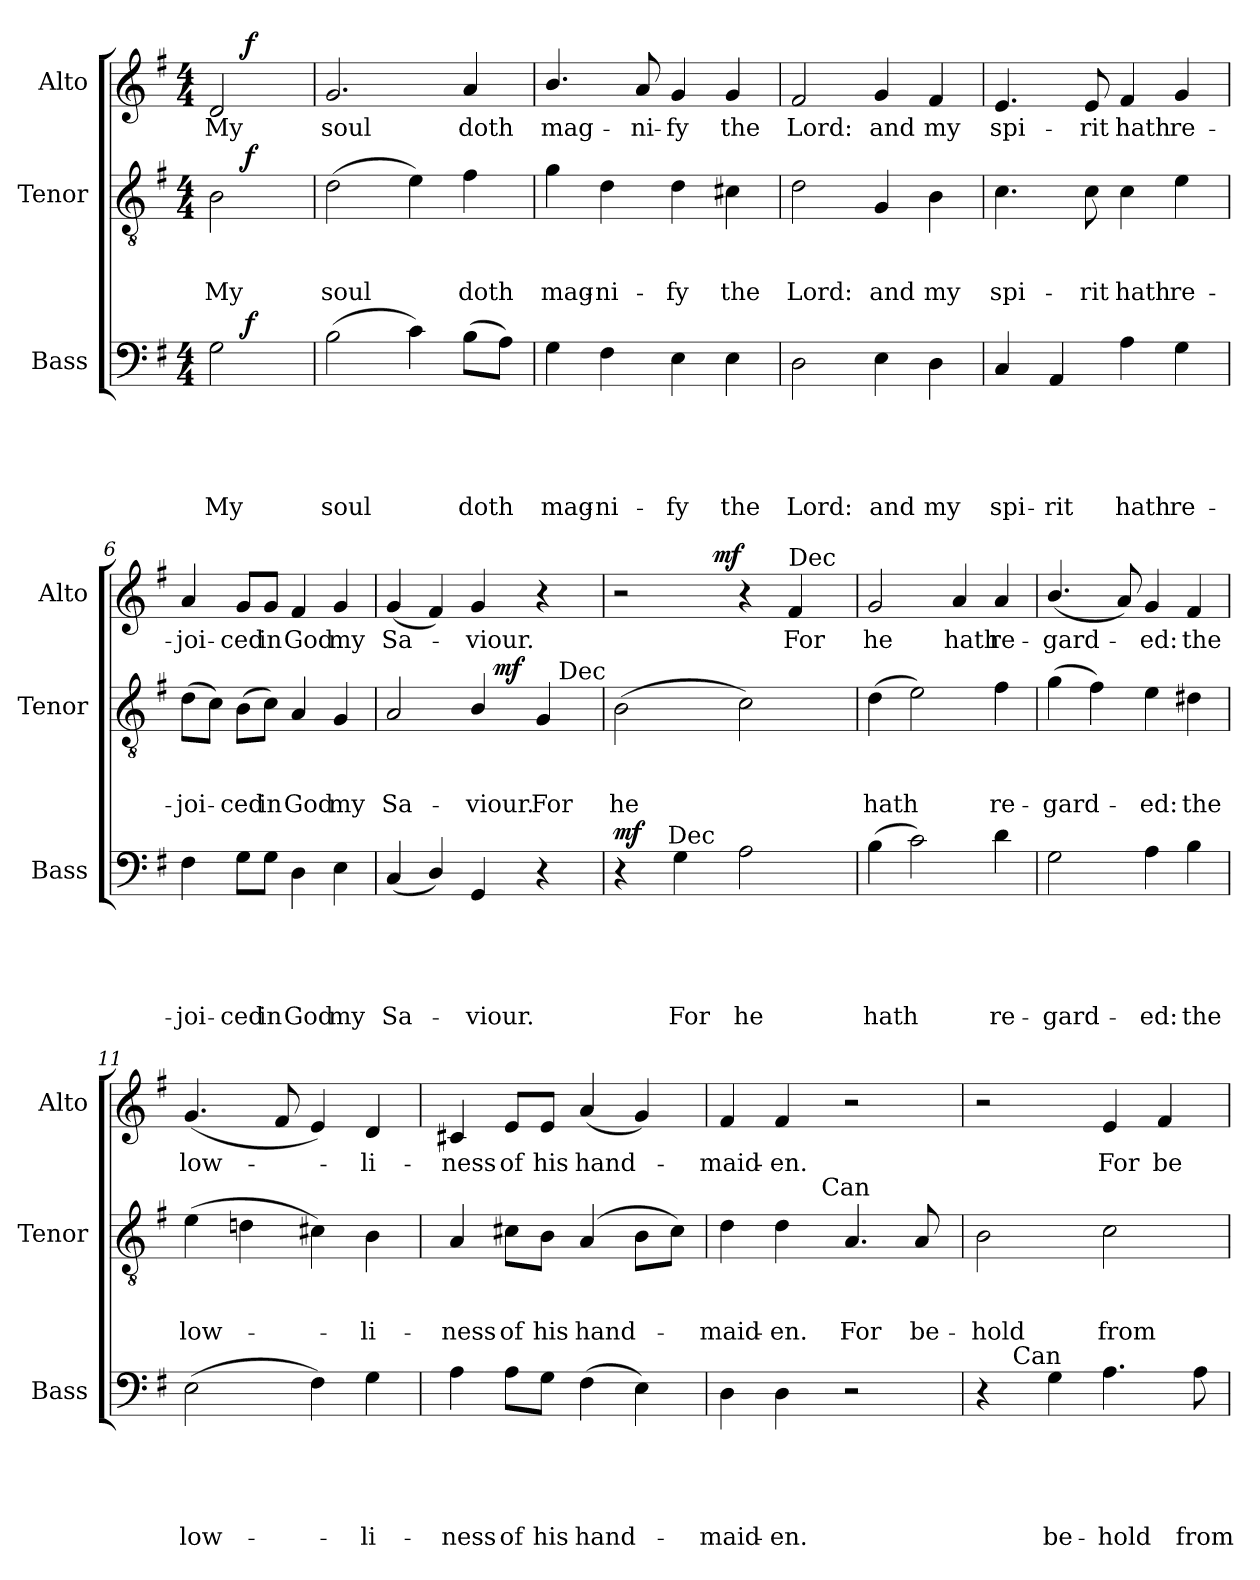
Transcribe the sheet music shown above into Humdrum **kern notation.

**kern	**text	**text	**text	**text	**text	**dynam	**kern	**text	**text	**text	**dynam	**kern	**text	**dynam
*part3	*part3	*part3	*part3	*part3	*part3	*part3	*part2	*part2	*part2	*part2	*part2	*part1	*part1	*part1
*staff3	*staff3	*staff3	*staff3	*staff3	*staff3	*staff3	*staff2	*staff2	*staff2	*staff2	*staff2	*staff1	*staff1	*staff1
*I"Bass	*	*	*	*	*	*	*I"Tenor	*	*	*	*	*I"Alto	*	*
*I'Bass	*	*	*	*	*	*	*I'Tenor	*	*	*	*	*I'Alto	*	*
!!LO:PB:g=z
*clefF4	*	*	*	*	*	*	*clefGv2	*	*	*	*	*clefG2	*	*
*k[f#]	*	*	*	*	*	*	*k[f#]	*	*	*	*	*k[f#]	*	*
*G:	*	*	*	*	*	*	*G:	*	*	*	*	*G:	*	*
*M4/4	*	*	*	*	*	*	*M4/4	*	*	*	*	*M4/4	*	*
=1	=1	=1	=1	=1	=1	=1	=1	=1	=1	=1	=1	=1	=1	=1
!	!	!	!	!	!	!	!	!	!	!	!	!LO:TX:a:B:t=Allegro	!	!
!	!	!	!	!	!LO:LY:b	!	!	!	!	!LO:LY:b	!	!	!LO:LY:b	!
*^	*	*	*	*	*	*	*^	*	*	*	*	*^	*	*
2G\	8ryy	.	.	.	.	My	.	2B\	8ryy	.	.	My	.	2d/	8ryy	My	.
!	!	!	!	!	!	!	!LO:DY:a	!	!	!	!	!	!LO:DY:a	!	!	!	!LO:DY:a
.	4.ryy	.	.	.	.	.	f	.	4.ryy	.	.	.	f	.	4.ryy	.	f
=2	=2	=2	=2	=2	=2	=2	=2	=2	=2	=2	=2	=2	=2	=2	=2	=2	=2
!	!	!	!	!	!	!LO:LY:b	!	!	!	!	!	!LO:LY:b	!	!	!	!LO:LY:b	!
*v	*v	*	*	*	*	*	*	*	*	*	*	*	*	*v	*v	*	*
*	*	*	*	*	*	*	*v	*v	*	*	*	*	*	*	*
(>2B\	.	.	.	.	soul	.	(>2d\	.	.	soul	.	2.g/	soul	.
4c\)	.	.	.	.	.	.	4e\)	.	.	.	.	.	.	.
!	!	!	!	!	!LO:LY:b	!	!	!	!	!LO:LY:b	!	!	!LO:LY:b	!
(>8B\L	.	.	.	.	doth	.	4f#\	.	.	doth	.	4a/	doth	.
8A\J)	.	.	.	.	.	.	.	.	.	.	.	.	.	.
=3	=3	=3	=3	=3	=3	=3	=3	=3	=3	=3	=3	=3	=3	=3
!	!	!	!	!	!LO:LY:b	!	!	!	!	!LO:LY:b	!	!	!LO:LY:b	!
4G\	.	.	.	.	mag-	.	4g\	.	.	mag-	.	4.b/	mag-	.
!	!	!	!	!	!LO:LY:b	!	!	!	!	!LO:LY:b	!	!	!	!
4F#\	.	.	.	.	-ni-	.	4d\	.	.	-ni-	.	.	.	.
!	!	!	!	!	!	!	!	!	!	!	!	!	!LO:LY:b	!
.	.	.	.	.	.	.	.	.	.	.	.	8a/	-ni-	.
!	!	!	!	!	!LO:LY:b	!	!	!	!	!LO:LY:b	!	!	!LO:LY:b	!
4E\	.	.	.	.	-fy	.	4d\	.	.	-fy	.	4g/	-fy	.
!	!	!	!	!	!LO:LY:b	!	!	!	!	!LO:LY:b	!	!	!LO:LY:b	!
4E\	.	.	.	.	the	.	4c#X\	.	.	the	.	4g/	the	.
=4	=4	=4	=4	=4	=4	=4	=4	=4	=4	=4	=4	=4	=4	=4
!	!	!	!	!	!LO:LY:b	!	!	!	!	!LO:LY:b	!	!	!LO:LY:b	!
2D\	.	.	.	.	Lord:	.	2d\	.	.	Lord:	.	2f#/	Lord:	.
!	!	!	!	!	!LO:LY:b	!	!	!	!	!LO:LY:b	!	!	!LO:LY:b	!
4E\	.	.	.	.	and	.	4G/	.	.	and	.	4g/	and	.
!	!	!	!	!	!LO:LY:b	!	!	!	!	!LO:LY:b	!	!	!LO:LY:b	!
4D\	.	.	.	.	my	.	4B\	.	.	my	.	4f#/	my	.
=5	=5	=5	=5	=5	=5	=5	=5	=5	=5	=5	=5	=5	=5	=5
!	!	!	!	!	!LO:LY:b	!	!	!	!	!LO:LY:b	!	!	!LO:LY:b	!
4C/	.	.	.	.	spi-	.	4.c\	.	.	spi-	.	4.e/	spi-	.
!	!	!	!	!	!LO:LY:b	!	!	!	!	!	!	!	!	!
4AA/	.	.	.	.	-rit	.	.	.	.	.	.	.	.	.
!	!	!	!	!	!	!	!	!	!	!LO:LY:b	!	!	!LO:LY:b	!
.	.	.	.	.	.	.	8c\	.	.	-rit	.	8e/	-rit	.
!	!	!	!	!	!LO:LY:b	!	!	!	!	!LO:LY:b	!	!	!LO:LY:b	!
4A\	.	.	.	.	hath	.	4c\	.	.	hath	.	4f#/	hath	.
!	!	!	!	!	!LO:LY:b	!	!	!	!	!LO:LY:b	!	!	!LO:LY:b	!
4G\	.	.	.	.	re-	.	4e\	.	.	re-	.	4g/	re-	.
!!LO:LB:g=z
=6	=6	=6	=6	=6	=6	=6	=6	=6	=6	=6	=6	=6	=6	=6
!	!	!	!	!	!LO:LY:b	!	!	!	!	!LO:LY:b	!	!	!LO:LY:b	!
4F#\	.	.	.	.	-joi-	.	(>8d\L	.	.	-joi-	.	4a/	-joi-	.
.	.	.	.	.	.	.	8c\J)	.	.	.	.	.	.	.
!	!	!	!	!	!LO:LY:b	!	!	!	!	!LO:LY:b	!	!	!LO:LY:b	!
8G\L	.	.	.	.	-ced	.	(>8B\L	.	.	-ced	.	8g/L	-ced	.
!	!	!	!	!	!LO:LY:b	!	!	!	!	!LO:LY:b	!	!	!LO:LY:b	!
8G\J	.	.	.	.	in	.	8c\J)	.	.	in	.	8g/J	in	.
!	!	!	!	!	!LO:LY:b	!	!	!	!	!LO:LY:b	!	!	!LO:LY:b	!
4D\	.	.	.	.	God	.	4A/	.	.	God	.	4f#/	God	.
!	!	!	!	!	!LO:LY:b	!	!	!	!	!LO:LY:b	!	!	!LO:LY:b	!
4E\	.	.	.	.	my	.	4G/	.	.	my	.	4g/	my	.
=7	=7	=7	=7	=7	=7	=7	=7	=7	=7	=7	=7	=7	=7	=7
!	!	!	!	!	!LO:LY:b	!	!	!	!	!LO:LY:b	!	!	!LO:LY:b	!
*	*	*	*	*	*	*	*^	*	*	*	*	*	*	*
*	*	*	*	*	*	*	*	*^	*	*	*	*	*	*	*
(<4C/	.	.	.	.	Sa-	.	2A/	2ryy	3%2ryy	.	.	Sa-	.	(<4g/	Sa-	.
4D/)	.	.	.	.	.	.	.	.	.	.	.	.	.	4f#/)	.	.
!	!	!	!	!	!LO:LY:b	!	!	!	!	!	!	!LO:LY:b	!	!	!LO:LY:b	!
4GG/	.	.	.	.	-viour.	.	4B/	16.ryy	.	.	.	-viour.	.	4g/	-viour.	.
!	!	!	!	!	!	!	!	!	!	!	!	!	!LO:DY:a	!	!	!
.	.	.	.	.	.	.	.	4ryy	.	.	.	.	mf	.	.	.
.	.	.	.	.	.	.	.	.	6ryy	.	.	.	.	.	.	.
!	!	!	!	!	!	!	!	!	!	!	!	!LO:LY:b	!	!	!	!
4r	.	.	.	.	.	.	4G/	.	.	.	.	For	.	4r	.	.
!	!	!	!	!	!	!	!	!	!LO:TX:a:t=Dec	!	!	!	!	!	!	!
.	.	.	.	.	.	.	.	.	6ryy	.	.	.	.	.	.	.
.	.	.	.	.	.	.	.	8ryy	.	.	.	.	.	.	.	.
.	.	.	.	.	.	.	.	32ryy	.	.	.	.	.	.	.	.
=8	=8	=8	=8	=8	=8	=8	=8	=8	=8	=8	=8	=8	=8	=8	=8	=8
!	!	!	!	!	!	!LO:DY:a	!	!	!	!	!	!LO:LY:b	!	!	!	!
*^	*	*	*	*	*	*	*v	*v	*v	*	*	*	*	*^	*	*
4r	6ryy	.	.	.	.	.	mf	(>2B\	.	.	he	.	2r	3ryy	.	.
.	24..ryy	.	.	.	.	.	.	.	.	.	.	.	.	.	.	.
!	!LO:TX:a:t=Dec	!	!	!	!	!	!	!	!	!	!	!	!	!	!	!
.	3%2ryy	.	.	.	.	.	.	.	.	.	.	.	.	.	.	.
!	!	!	!	!	!	!LO:LY:b	!	!	!	!	!	!	!	!	!	!
4G\	.	.	.	.	.	For	.	.	.	.	.	.	.	.	.	.
.	.	.	.	.	.	.	.	.	.	.	.	.	.	24.ryy	.	.
!	!	!	!	!	!	!	!	!	!	!	!	!	!	!	!	!LO:DY:a
.	.	.	.	.	.	.	.	.	.	.	.	.	.	3ryy	.	mf
!	!	!	!	!	!	!LO:LY:b	!	!	!	!	!	!	!	!	!	!
2A\	.	.	.	.	.	he	.	2c\)	.	.	.	.	4r	.	.	.
.	.	.	.	.	.	.	.	.	.	.	.	.	.	6ryy	.	.
!	!	!	!	!	!	!	!	!	!	!	!	!	!LO:TX:a:t=Dec	!	!	!
!	!	!	!	!	!	!	!	!	!	!	!	!	!	!	!LO:LY:b	!
.	.	.	.	.	.	.	.	.	.	.	.	.	4f#/	.	For	.
.	.	.	.	.	.	.	.	.	.	.	.	.	.	12ryy	.	.
.	12ryy	.	.	.	.	.	.	.	.	.	.	.	.	.	.	.
.	.	.	.	.	.	.	.	.	.	.	.	.	.	48ryy	.	.
.	96ryy	.	.	.	.	.	.	.	.	.	.	.	.	.	.	.
=9	=9	=9	=9	=9	=9	=9	=9	=9	=9	=9	=9	=9	=9	=9	=9	=9
!	!	!	!	!	!	!LO:LY:b	!	!	!	!	!LO:LY:b	!	!	!	!LO:LY:b	!
*v	*v	*	*	*	*	*	*	*	*	*	*	*	*v	*v	*	*
(>4B\	.	.	.	.	hath	.	(>4d\	.	.	hath	.	2g/	he	.
2c\)	.	.	.	.	.	.	2e\)	.	.	.	.	.	.	.
!	!	!	!	!	!	!	!	!	!	!	!	!	!LO:LY:b	!
.	.	.	.	.	.	.	.	.	.	.	.	4a/	hath	.
!	!	!	!	!	!LO:LY:b	!	!	!	!	!LO:LY:b	!	!	!LO:LY:b	!
4d\	.	.	.	.	re-	.	4f#\	.	.	re-	.	4a/	re-	.
=10	=10	=10	=10	=10	=10	=10	=10	=10	=10	=10	=10	=10	=10	=10
!	!	!	!	!	!LO:LY:b	!	!	!	!	!LO:LY:b	!	!	!LO:LY:b	!
2G\	.	.	.	.	-gard-	.	(>4g\	.	.	-gard-	.	(<4.b/	-gard-	.
.	.	.	.	.	.	.	4f#\)	.	.	.	.	.	.	.
.	.	.	.	.	.	.	.	.	.	.	.	8a/)	.	.
!	!	!	!	!	!LO:LY:b	!	!	!	!	!LO:LY:b	!	!	!LO:LY:b	!
4A\	.	.	.	.	-ed:	.	4e\	.	.	-ed:	.	4g/	-ed:	.
!	!	!	!	!	!LO:LY:b	!	!	!	!	!LO:LY:b	!	!	!LO:LY:b	!
4B\	.	.	.	.	the	.	4d#X\	.	.	the	.	4f#/	the	.
!!LO:PB:g=z
=11	=11	=11	=11	=11	=11	=11	=11	=11	=11	=11	=11	=11	=11	=11
!	!	!	!	!	!LO:LY:b	!	!	!	!	!LO:LY:b	!	!	!LO:LY:b	!
(>2E\	.	.	.	.	low-	.	(>4e\	.	.	low-	.	(<4.g/	low-	.
.	.	.	.	.	.	.	4dn\	.	.	.	.	.	.	.
.	.	.	.	.	.	.	.	.	.	.	.	8f#/	.	.
4F#\)	.	.	.	.	.	.	4c#X\)	.	.	.	.	4e/)	.	.
!	!	!	!	!	!LO:LY:b	!	!	!	!	!LO:LY:b	!	!	!LO:LY:b	!
4G\	.	.	.	.	-li-	.	4B\	.	.	-li-	.	4d/	-li-	.
=12	=12	=12	=12	=12	=12	=12	=12	=12	=12	=12	=12	=12	=12	=12
!	!	!	!	!	!LO:LY:b	!	!	!	!	!LO:LY:b	!	!	!LO:LY:b	!
4A\	.	.	.	.	-ness	.	4A/	.	.	-ness	.	4c#X/	-ness	.
!	!	!	!	!	!LO:LY:b	!	!	!	!	!LO:LY:b	!	!	!LO:LY:b	!
8A\L	.	.	.	.	of	.	8c#X\L	.	.	of	.	8e/L	of	.
!	!	!	!	!	!LO:LY:b	!	!	!	!	!LO:LY:b	!	!	!LO:LY:b	!
8G\J	.	.	.	.	his	.	8B\J	.	.	his	.	8e/J	his	.
!	!	!	!	!	!LO:LY:b	!	!	!	!	!LO:LY:b	!	!	!LO:LY:b	!
(>4F#\	.	.	.	.	hand-	.	(4A/	.	.	hand-	.	(<4a/	hand-	.
4E\)	.	.	.	.	.	.	8B\L	.	.	.	.	4g/)	.	.
.	.	.	.	.	.	.	8c#\J)	.	.	.	.	.	.	.
=13	=13	=13	=13	=13	=13	=13	=13	=13	=13	=13	=13	=13	=13	=13
!	!	!	!	!	!LO:LY:b	!	!	!	!	!LO:LY:b	!	!	!LO:LY:b	!
*	*	*	*	*	*	*	*^	*	*	*	*	*	*	*
4D\	.	.	.	.	-maid-	.	4d\	4..ryy	.	.	-maid-	.	4f#/	-maid-	.
!	!	!	!	!	!LO:LY:b	!	!	!	!	!	!LO:LY:b	!	!	!LO:LY:b	!
4D\	.	.	.	.	-en.	.	4d\	.	.	.	-en.	.	4f#/	-en.	.
!	!	!	!	!	!	!	!	!LO:TX:a:t=Can	!	!	!	!	!	!	!
.	.	.	.	.	.	.	.	2ryy	.	.	.	.	.	.	.
!	!	!	!	!	!	!	!	!	!	!	!LO:LY:b	!	!	!	!
2r	.	.	.	.	.	.	4.A/	.	.	.	For	.	2r	.	.
!	!	!	!	!	!	!	!	!	!	!	!LO:LY:b	!	!	!	!
.	.	.	.	.	.	.	8A/	.	.	.	be-	.	.	.	.
.	.	.	.	.	.	.	.	16ryy	.	.	.	.	.	.	.
=14	=14	=14	=14	=14	=14	=14	=14	=14	=14	=14	=14	=14	=14	=14	=14
!	!	!	!	!	!	!	!	!	!	!	!LO:LY:b	!	!	!	!
*^	*	*	*	*	*	*	*v	*v	*	*	*	*	*	*	*
4r	8ryy	.	.	.	.	.	.	2B\	.	.	-hold	.	2r	.	.
!	!LO:TX:a:t=Can	!	!	!	!	!	!	!	!	!	!	!	!	!	!
.	2..ryy	.	.	.	.	.	.	.	.	.	.	.	.	.	.
!	!	!	!	!	!	!LO:LY:b	!	!	!	!	!	!	!	!	!
4G\	.	.	.	.	.	be-	.	.	.	.	.	.	.	.	.
!	!	!	!	!	!	!LO:LY:b	!	!	!	!	!LO:LY:b	!	!	!LO:LY:b	!
4.A\	.	.	.	.	.	-hold	.	2c\	.	.	from	.	4e/	For	.
!	!	!	!	!	!	!	!	!	!	!	!	!	!	!LO:LY:b	!
.	.	.	.	.	.	.	.	.	.	.	.	.	4f#/	be-	.
!	!	!	!	!	!	!LO:LY:b	!	!	!	!	!	!	!	!	!
8A\	.	.	.	.	.	from	.	.	.	.	.	.	.	.	.
*v	*v	*	*	*	*	*	*	*	*	*	*	*	*	*	*
=	=	=	=	=	=	=	=	=	=	=	=	=	=	=
*-	*-	*-	*-	*-	*-	*-	*-	*-	*-	*-	*-	*-	*-	*-
